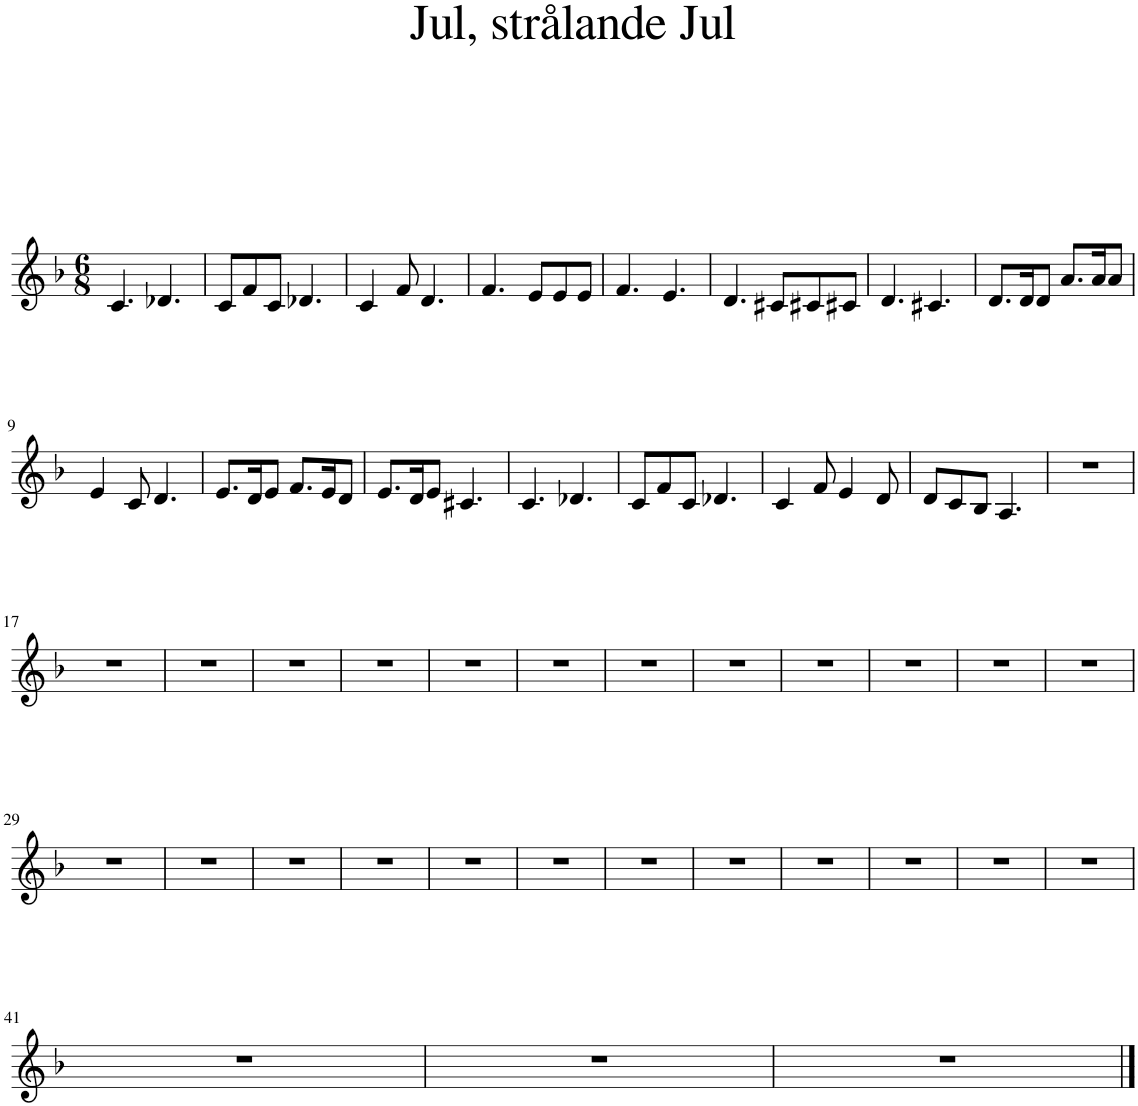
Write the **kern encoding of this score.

**kern
*part1
*staff1
*I"Piano
*I'Pno.
*clefG2
*k[b-]
*M6/8
=1
4.c/
4.d-X/
=2
8c/L
8f/
8c/J
4.d-X/
=3
4c/
8f/
4.d/
=4
4.f/
8e/L
8e/
8e/J
=5
4.f/
4.e/
=6
4.d/
8c#X/L
8c#X/
8c#X/J
=7
4.d/
4.c#X/
=8
8.d/L
16d/K
8d/J
8.a/L
16a/K
8a/J
!!LO:LB:g=z
=9
4e/
8c/
4.d/
=10
8.e/L
16d/K
8e/J
8.f/L
16e/K
8d/J
=11
8.e/L
16d/K
8e/J
4.c#X/
=12
4.c/
4.d-X/
=13
8c/L
8f/
8c/J
4.d-X/
=14
4c/
8f/
4e/
8d/
=15
8d/L
8c/
8B-/J
4.A/
=16
2.r
!!LO:LB:g=z
=17
2.r
=18
2.r
=19
2.r
=20
2.r
=21
2.r
=22
2.r
=23
2.r
=24
2.r
=25
2.r
=26
2.r
=27
2.r
=28
2.r
!!LO:LB:g=z
=29
2.r
=30
2.r
=31
2.r
=32
2.r
=33
2.r
=34
2.r
=35
2.r
=36
2.r
=37
2.r
=38
2.r
=39
2.r
=40
2.r
!!LO:LB:g=z
=41
2.r
=42
2.r
=43
2.r
==
*-
